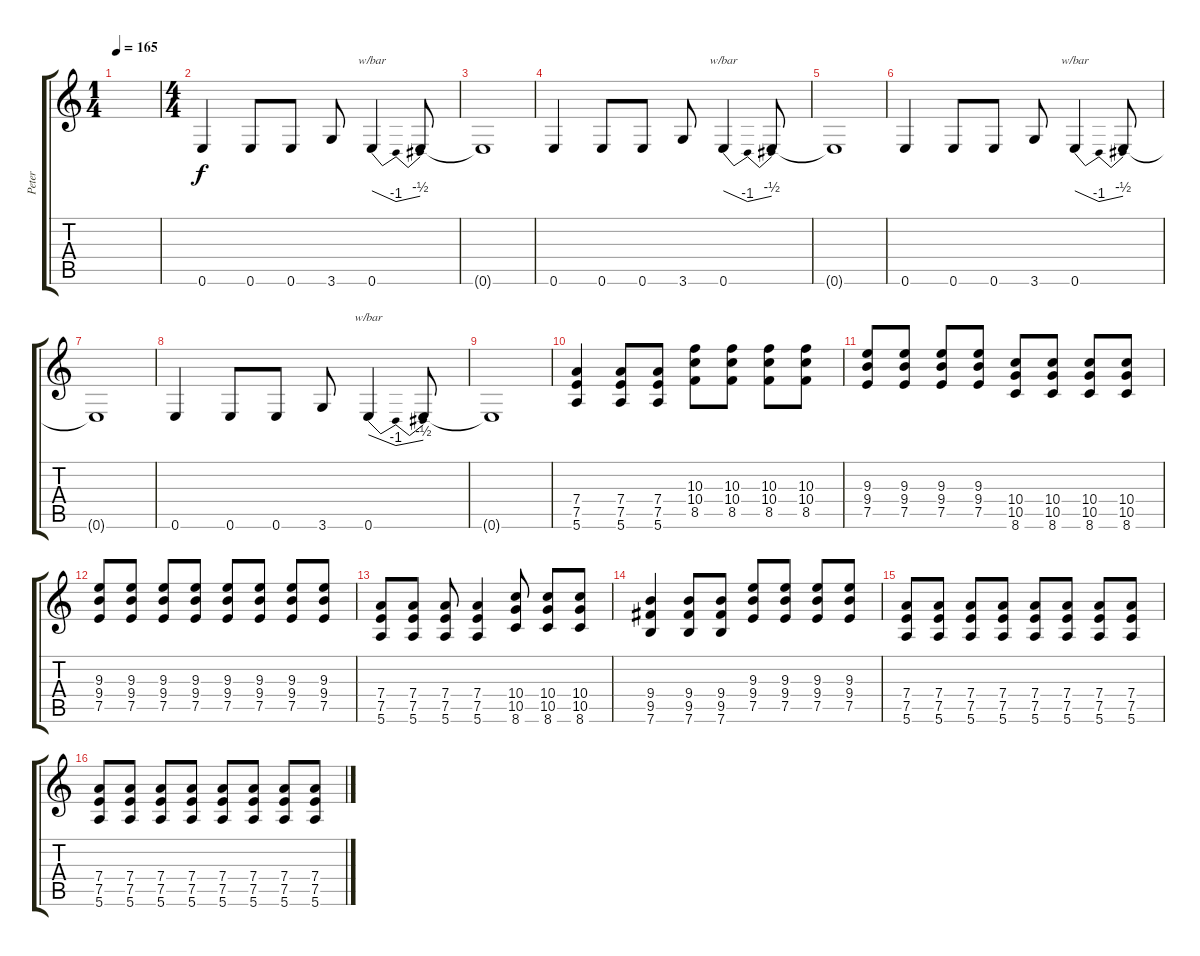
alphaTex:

\track ("Peter" "Peter") {instrument overdrivenguitar}
\staff {score tabs}
\tuning (E4 B3 G3 D3 A2 E2) {hide}
\ts (1 4)
\tempo 165
\clef g2
\ks c
|
\ts (4 4)
0.6.4 0.6.8 0.6.8 3.6.8 0.6.4{tbe (dip default 0 0 45 -4 56 -4 60 -2)} 0.6{t}.8 |
0.6{t}.1 |
0.6.4 0.6.8 0.6.8 3.6.8 0.6.4{tbe (dip default 0 0 45 -4 56 -4 60 -2)} 0.6{t}.8 |
0.6{t}.1 |
0.6.4 0.6.8 0.6.8 3.6.8 0.6.4{tbe (dip default 0 0 45 -4 56 -4 60 -2)} 0.6{t}.8 |
0.6{t}.1 |
0.6.4 0.6.8 0.6.8 3.6.8 0.6.4{tbe (dip default 0 0 45 -4 56 -4 60 -2)} 0.6{t}.8 |
0.6{t}.1 |
(7.4 7.5 5.6).4 (7.4 7.5 5.6).8 (7.4 7.5 5.6).8 (10.3 10.4 8.5).8 (10.3 10.4 8.5).8 (10.3 10.4 8.5).8 (10.3 10.4 8.5).8 |
(9.3 9.4 7.5).8 (9.3 9.4 7.5).8 (9.3 9.4 7.5).8 (9.3 9.4 7.5).8 (10.4 10.5 8.6).8 (10.4 10.5 8.6).8 (10.4 10.5 8.6).8 (10.4 10.5 8.6).8 |
(9.3 9.4 7.5).8 (9.3 9.4 7.5).8 (9.3 9.4 7.5).8 (9.3 9.4 7.5).8 (9.3 9.4 7.5).8 (9.3 9.4 7.5).8 (9.3 9.4 7.5).8 (9.3 9.4 7.5).8 |
(7.4 7.5 5.6).8 (7.4 7.5 5.6).8 (7.4 7.5 5.6).8 (7.4 7.5 5.6).4 (10.4 10.5 8.6).8 (10.4 10.5 8.6).8 (10.4 10.5 8.6).8 |
(9.4 9.5 7.6).4 (9.4 9.5 7.6).8 (9.4 9.5 7.6).8 (9.3 9.4 7.5).8 (9.3 9.4 7.5).8 (9.3 9.4 7.5).8 (9.3 9.4 7.5).8 |
(7.4 7.5 5.6).8 (7.4 7.5 5.6).8 (7.4 7.5 5.6).8 (7.4 7.5 5.6).8 (7.4 7.5 5.6).8 (7.4 7.5 5.6).8 (7.4 7.5 5.6).8 (7.4 7.5 5.6).8 |
(7.4 7.5 5.6).8 (7.4 7.5 5.6).8 (7.4 7.5 5.6).8 (7.4 7.5 5.6).8 (7.4 7.5 5.6).8 (7.4 7.5 5.6).8 (7.4 7.5 5.6).8 (7.4 7.5 5.6).8
